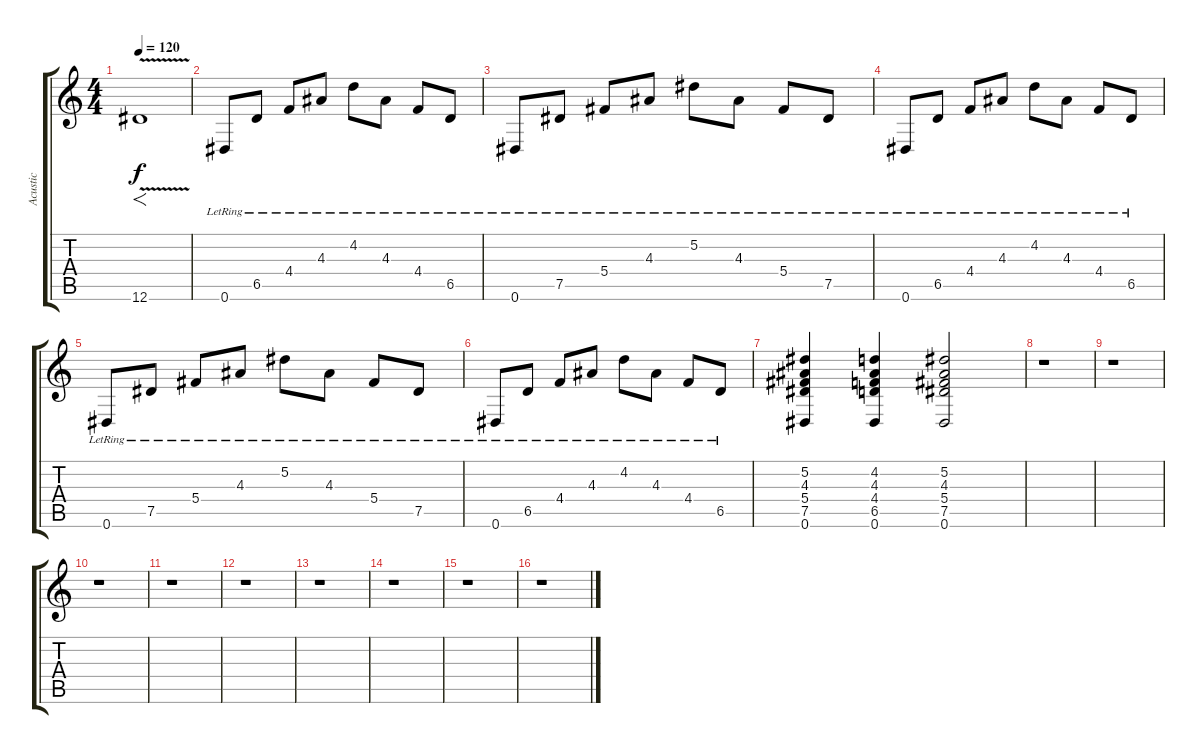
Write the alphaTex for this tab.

\track ("Acustic" "Acustic") {instrument acousticguitarsteel}
\staff {score tabs}
\tuning (Eb4 Bb3 Gb3 Db3 Ab2 Eb2) {hide}
\ts (4 4)
\tempo 120
\clef g2
\ks c
12.6{v}.1{f dy f instrument acousticguitarsteel} |
0.6{lr}.8 6.5{lr}.8 4.4{lr}.8 4.3{lr}.8 4.2{lr}.8 4.3{lr}.8 4.4{lr}.8 6.5{lr}.8 |
0.6{lr}.8 7.5{lr}.8 5.4{lr}.8 4.3{lr}.8 5.2{lr}.8 4.3{lr}.8 5.4{lr}.8 7.5{lr}.8 |
0.6{lr}.8 6.5{lr}.8 4.4{lr}.8 4.3{lr}.8 4.2{lr}.8 4.3{lr}.8 4.4{lr}.8 6.5{lr}.8 |
0.6{lr}.8 7.5{lr}.8 5.4{lr}.8 4.3{lr}.8 5.2{lr}.8 4.3{lr}.8 5.4{lr}.8 7.5{lr}.8 |
0.6{lr}.8 6.5{lr}.8 4.4{lr}.8 4.3{lr}.8 4.2{lr}.8 4.3{lr}.8 4.4{lr}.8 6.5{lr}.8 |
(5.2 4.3 5.4 7.5 0.6).4 (4.2 4.3 4.4 6.5 0.6).4 (5.2 4.3 5.4 7.5 0.6).2 |
r.1 |
r.1 |
r.1 |
r.1 |
r.1 |
r.1 |
r.1 |
r.1 |
r.1
